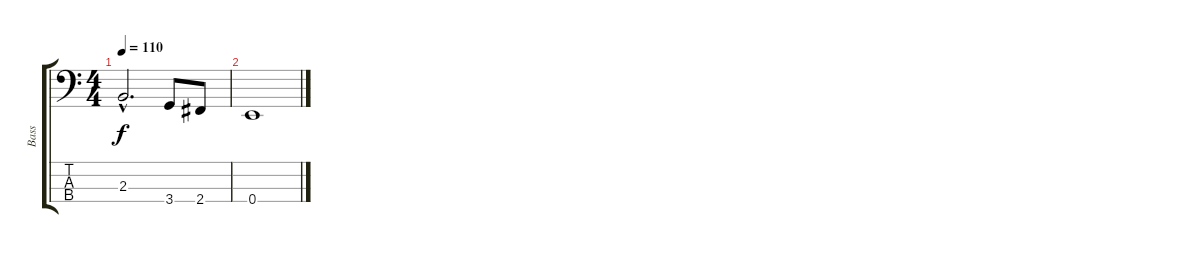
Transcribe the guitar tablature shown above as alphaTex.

\track ("Bass" "Bass") {instrument fretlessbass}
\staff {score tabs}
\tuning (G2 D2 A1 E1) {hide}
\ts (4 4)
\tempo 110
\clef f4
\ks c
2.3{hac}.2{d dy f} 3.4.8 2.4.8 |
0.4.1
